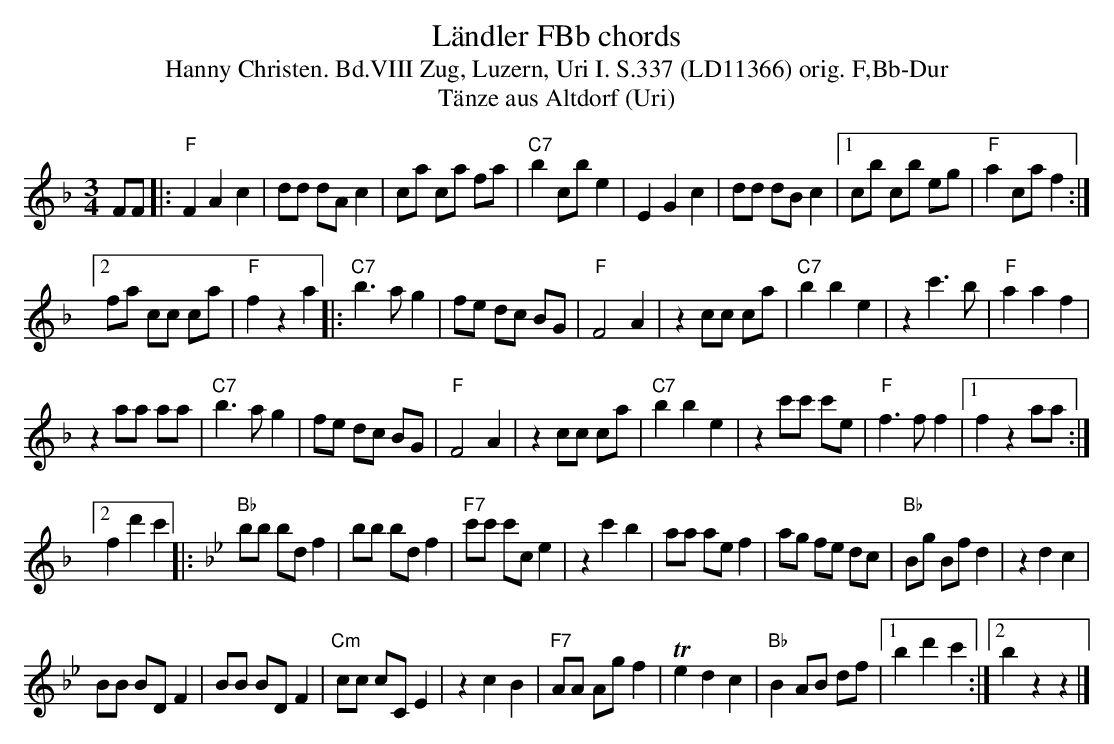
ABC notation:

X:1
T: L\"andler FBb chords
T:Hanny Christen. Bd.VIII Zug, Luzern, Uri I. S.337 (LD11366) orig. F,Bb-Dur
T: T\"anze aus Altdorf (Uri)
M:3/4
L:1/8
K:F %%MIDI gchordon
FF |: "F"F2A2c2 | dd dA c2 | ca ca fa | "C7"b2 cb e2 | E2G2c2 | dd dB c2 |1 cb cb eg | "F"a2 ca f2 :|2
fa cc ca | "F"f2z2a2 |: "C7"b3ag2 | fe dc BG | "F"F4A2 | z2cc ca | "C7"b2b2e2 | z2c'3b | "F"a2a2f2 |
z2aa aa | "C7"b3ag2 | fe dc BG | "F"F4A2 | z2cc ca | "C7"b2b2e2 | z2c'c' c'e | "F"f3ff2 |1 f2z2aa :|2
f2d'2c'2 |: [K:Bb] "Bb"bb bd f2 | bb bd f2 | "F7"c'c' c'c e2 | z2c'2b2 | aa ae f2 | ag fe dc | "Bb"Bg Bf d2 | z2d2c2 |
BB BD F2 | BB BD F2 | "Cm"cc cC E2 | z2c2B2 | "F7"AA Ag f2 | Te2d2c2 | "Bb"B2 AB df |1 b2d'2c'2 :|2 b2z2z2 |]
